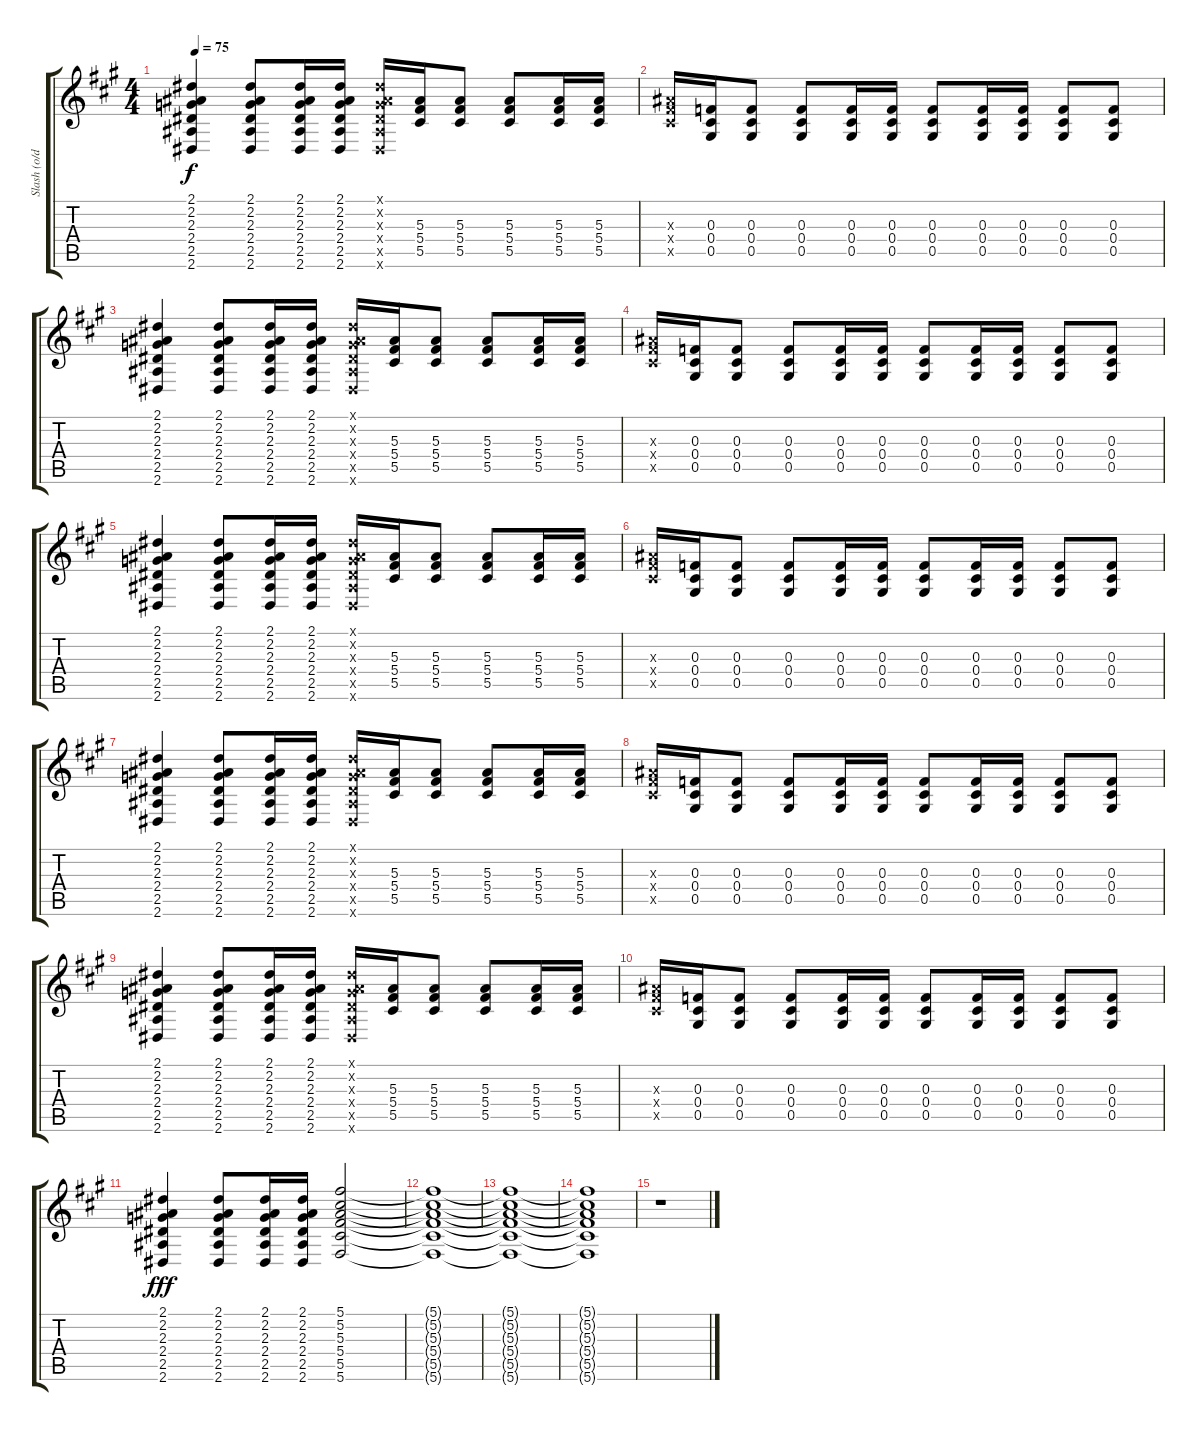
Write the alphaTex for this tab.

\track ("Slash (o/d rhythm)" "Slash (o/d") {instrument distortionguitar}
\staff {score tabs}
\tuning (Db4 Ab3 F3 Db3 Ab2 Db2) {hide}
\ts (4 4)
\tempo 75
\clef g2
\ks a
(2.1 2.2 2.3 2.4 2.5 2.6).4{dy f} (2.1 2.2 2.3 2.4 2.5 2.6).8 (2.1 2.2 2.3 2.4 2.5 2.6).16 (2.1 2.2 2.3 2.4 2.5 2.6).16 (2.1{x} 2.2{x} 2.3{x} 2.4{x} 2.5{x} 2.6{x}).16 (5.3 5.4 5.5).16 (5.3 5.4 5.5).8 (5.3 5.4 5.5).8 (5.3 5.4 5.5).16 (5.3 5.4 5.5).16 |
(5.3{x} 5.4{x} 5.5{x}).16 (0.3 0.4 0.5).16 (0.3 0.4 0.5).8 (0.3 0.4 0.5).8 (0.3 0.4 0.5).16 (0.3 0.4 0.5).16 (0.3 0.4 0.5).8 (0.3 0.4 0.5).16 (0.3 0.4 0.5).16 (0.3 0.4 0.5).8 (0.3 0.4 0.5).8 |
(2.1 2.2 2.3 2.4 2.5 2.6).4 (2.1 2.2 2.3 2.4 2.5 2.6).8 (2.1 2.2 2.3 2.4 2.5 2.6).16 (2.1 2.2 2.3 2.4 2.5 2.6).16 (2.1{x} 2.2{x} 2.3{x} 2.4{x} 2.5{x} 2.6{x}).16 (5.3 5.4 5.5).16 (5.3 5.4 5.5).8 (5.3 5.4 5.5).8 (5.3 5.4 5.5).16 (5.3 5.4 5.5).16 |
(5.3{x} 5.4{x} 5.5{x}).16 (0.3 0.4 0.5).16 (0.3 0.4 0.5).8 (0.3 0.4 0.5).8 (0.3 0.4 0.5).16 (0.3 0.4 0.5).16 (0.3 0.4 0.5).8 (0.3 0.4 0.5).16 (0.3 0.4 0.5).16 (0.3 0.4 0.5).8 (0.3 0.4 0.5).8 |
(2.1 2.2 2.3 2.4 2.5 2.6).4 (2.1 2.2 2.3 2.4 2.5 2.6).8 (2.1 2.2 2.3 2.4 2.5 2.6).16 (2.1 2.2 2.3 2.4 2.5 2.6).16 (2.1{x} 2.2{x} 2.3{x} 2.4{x} 2.5{x} 2.6{x}).16 (5.3 5.4 5.5).16 (5.3 5.4 5.5).8 (5.3 5.4 5.5).8 (5.3 5.4 5.5).16 (5.3 5.4 5.5).16 |
(5.3{x} 5.4{x} 5.5{x}).16 (0.3 0.4 0.5).16 (0.3 0.4 0.5).8 (0.3 0.4 0.5).8 (0.3 0.4 0.5).16 (0.3 0.4 0.5).16 (0.3 0.4 0.5).8 (0.3 0.4 0.5).16 (0.3 0.4 0.5).16 (0.3 0.4 0.5).8 (0.3 0.4 0.5).8 |
(2.1 2.2 2.3 2.4 2.5 2.6).4 (2.1 2.2 2.3 2.4 2.5 2.6).8 (2.1 2.2 2.3 2.4 2.5 2.6).16 (2.1 2.2 2.3 2.4 2.5 2.6).16 (2.1{x} 2.2{x} 2.3{x} 2.4{x} 2.5{x} 2.6{x}).16 (5.3 5.4 5.5).16 (5.3 5.4 5.5).8 (5.3 5.4 5.5).8 (5.3 5.4 5.5).16 (5.3 5.4 5.5).16 |
(5.3{x} 5.4{x} 5.5{x}).16 (0.3 0.4 0.5).16 (0.3 0.4 0.5).8 (0.3 0.4 0.5).8 (0.3 0.4 0.5).16 (0.3 0.4 0.5).16 (0.3 0.4 0.5).8 (0.3 0.4 0.5).16 (0.3 0.4 0.5).16 (0.3 0.4 0.5).8 (0.3 0.4 0.5).8 |
(2.1 2.2 2.3 2.4 2.5 2.6).4 (2.1 2.2 2.3 2.4 2.5 2.6).8 (2.1 2.2 2.3 2.4 2.5 2.6).16 (2.1 2.2 2.3 2.4 2.5 2.6).16 (2.1{x} 2.2{x} 2.3{x} 2.4{x} 2.5{x} 2.6{x}).16 (5.3 5.4 5.5).16 (5.3 5.4 5.5).8 (5.3 5.4 5.5).8 (5.3 5.4 5.5).16 (5.3 5.4 5.5).16 |
(5.3{x} 5.4{x} 5.5{x}).16 (0.3 0.4 0.5).16 (0.3 0.4 0.5).8 (0.3 0.4 0.5).8 (0.3 0.4 0.5).16 (0.3 0.4 0.5).16 (0.3 0.4 0.5).8 (0.3 0.4 0.5).16 (0.3 0.4 0.5).16 (0.3 0.4 0.5).8 (0.3 0.4 0.5).8 |
(2.1 2.2 2.3 2.4 2.5 2.6).4{dy fff} (2.1 2.2 2.3 2.4 2.5 2.6).8 (2.1 2.2 2.3 2.4 2.5 2.6).16 (2.1 2.2 2.3 2.4 2.5 2.6).16 (5.1 5.2 5.3 5.4 5.5 5.6).2 |
(5.1{t} 5.2{t} 5.3{t} 5.4{t} 5.5{t} 5.6{t}).1 |
(5.1{t} 5.2{t} 5.3{t} 5.4{t} 5.5{t} 5.6{t}).1 |
(5.1{t} 5.2{t} 5.3{t} 5.4{t} 5.5{t} 5.6{t}).1 |
r.1
